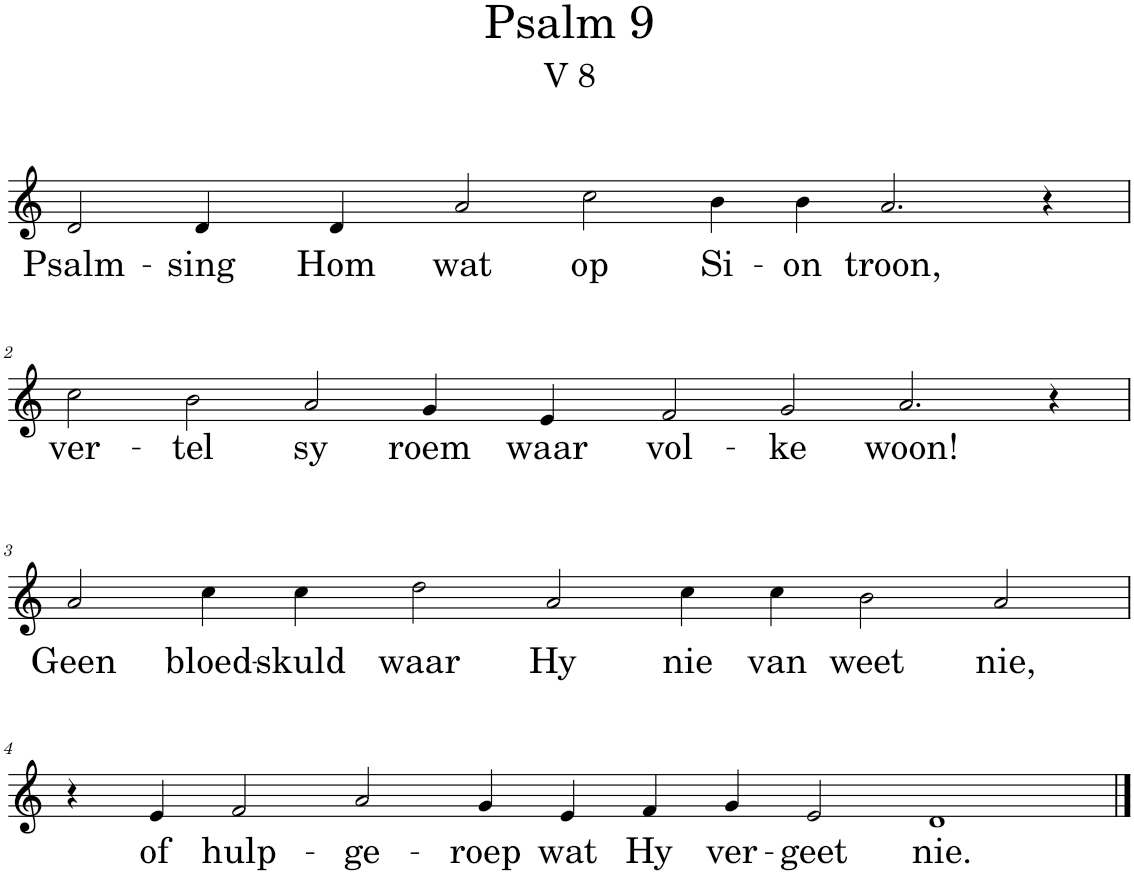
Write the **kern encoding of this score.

**kern	**text
*part1	*part1
*staff1	*staff1
*I"Pipe Organ	*
*I'Org.	*
*clefG2	*
*k[]	*
*M14/4	*
=1	=1
!	!LO:LY:b
2d/	Psalm-
!	!LO:LY:b
4d/	-sing
!	!LO:LY:b
4d/	Hom
!	!LO:LY:b
2a/	wat
!	!LO:LY:b
2cc\	op
!	!LO:LY:b
4b\	Si-
!	!LO:LY:b
4b\	-on
!	!LO:LY:b
2.a/	troon,
4r	.
!!LO:LB:g=z
=2	=2
*M16/4	*
!	!LO:LY:b
2cc\	ver-
!	!LO:LY:b
2b\	-tel
!	!LO:LY:b
2a/	sy
!	!LO:LY:b
4g/	roem
!	!LO:LY:b
4e/	waar
!	!LO:LY:b
2f/	vol-
!	!LO:LY:b
2g/	-ke
!	!LO:LY:b
2.a/	woon!
4r	.
!!LO:LB:g=z
=3	=3
*M14/4	*
!	!LO:LY:b
2a/	Geen
!	!LO:LY:b
4cc\	bloed-
!	!LO:LY:b
4cc\	-skuld
!	!LO:LY:b
2dd\	waar
!	!LO:LY:b
2a/	Hy
!	!LO:LY:b
4cc\	nie
!	!LO:LY:b
4cc\	van
!	!LO:LY:b
2b\	weet
!	!LO:LY:b
2a/	nie,
!!LO:LB:g=z
=4	=4
*M16/4	*
4r	.
!	!LO:LY:b
4e/	of
!	!LO:LY:b
2f/	hulp-
!	!LO:LY:b
2a/	-ge-
!	!LO:LY:b
4g/	-roep
!	!LO:LY:b
4e/	wat
!	!LO:LY:b
4f/	Hy
!	!LO:LY:b
4g/	ver-
!	!LO:LY:b
2e/	-geet
!	!LO:LY:b
1d	nie.
==	==
*-	*-
